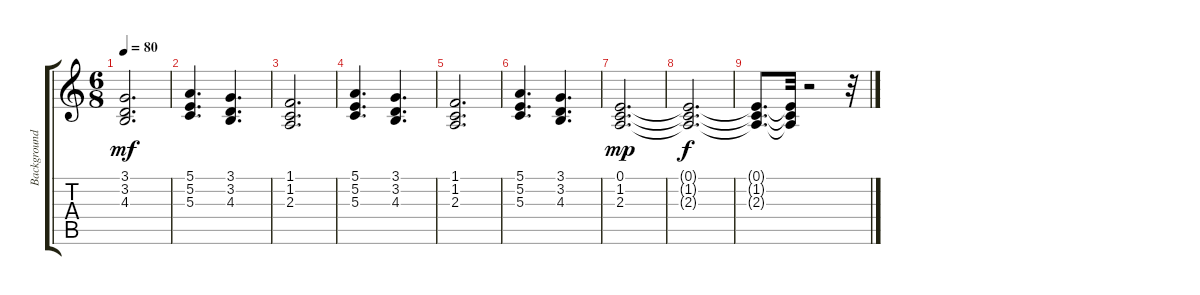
\track ("Background" "Background") {instrument pad2warm}
\staff {score tabs}
\tuning (E4 B3 G3 D3 A2 E2) {hide}
\ts (6 8)
\tempo 80
\clef g2
\ks c
(3.1 3.2 4.3).2{d dy mf} |
(5.1 5.2 5.3).4{d} (3.1 3.2 4.3).4{d} |
(1.1 1.2 2.3).2{d} |
(5.1 5.2 5.3).4{d} (3.1 3.2 4.3).4{d} |
(1.1 1.2 2.3).2{d} |
(5.1 5.2 5.3).4{d} (3.1 3.2 4.3).4{d} |
(0.1 1.2 2.3).2{d dy mp} |
(0.1{t} 1.2{t} 2.3{t}).2{d dy f} |
(0.1{t} 1.2{t} 2.3{t}).8{d} (0.1{t} 1.2{t} 2.3{t}).32 r.2 r.32
